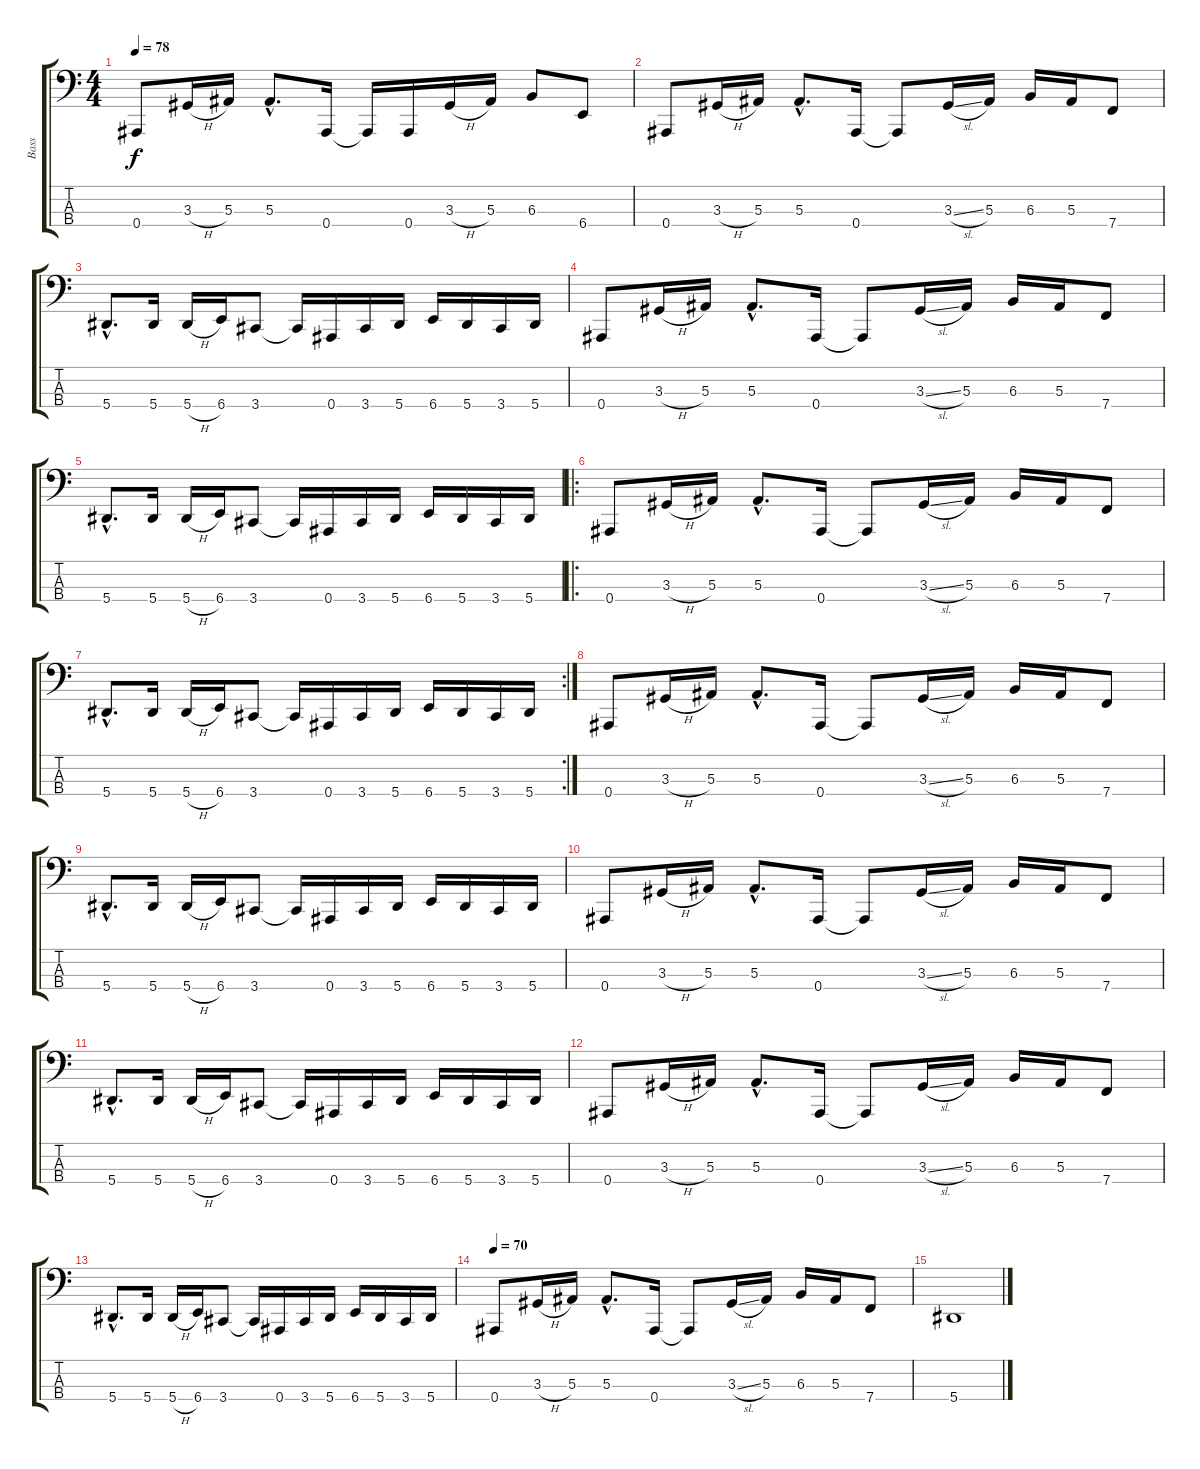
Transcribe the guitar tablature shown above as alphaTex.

\track ("Bass" "Bass") {instrument electricbasspick}
\staff {score tabs}
\tuning (Eb2 Bb1 F1 Bb0) {hide}
\ts (4 4)
\tempo 78
\clef f4
\ks c
0.4.8{dy f} 3.3{h}.16 5.3.16 5.3{hac}.8{d} 0.4.16 0.4{t}.16 0.4.16 3.3{h}.16 5.3.16 6.3.8 6.4.8 |
0.4.8 3.3{h}.16 5.3.16 5.3{hac}.8{d} 0.4.16 0.4{t}.8 3.3{sl}.16 5.3.16 6.3.16 5.3.16 7.4.8 |
5.4{hac}.8{d} 5.4.16 5.4{h}.16 6.4.16 3.4.8 3.4{t}.16 0.4.16 3.4.16 5.4.16 6.4.16 5.4.16 3.4.16 5.4.16 |
0.4.8 3.3{h}.16 5.3.16 5.3{hac}.8{d} 0.4.16 0.4{t}.8 3.3{sl}.16 5.3.16 6.3.16 5.3.16 7.4.8 |
5.4{hac}.8{d} 5.4.16 5.4{h}.16 6.4.16 3.4.8 3.4{t}.16 0.4.16 3.4.16 5.4.16 6.4.16 5.4.16 3.4.16 5.4.16 |
\ro
0.4.8 3.3{h}.16 5.3.16 5.3{hac}.8{d} 0.4.16 0.4{t}.8 3.3{sl}.16 5.3.16 6.3.16 5.3.16 7.4.8 |
\rc 2
5.4{hac}.8{d} 5.4.16 5.4{h}.16 6.4.16 3.4.8 3.4{t}.16 0.4.16 3.4.16 5.4.16 6.4.16 5.4.16 3.4.16 5.4.16 |
0.4.8 3.3{h}.16 5.3.16 5.3{hac}.8{d} 0.4.16 0.4{t}.8 3.3{sl}.16 5.3.16 6.3.16 5.3.16 7.4.8 |
5.4{hac}.8{d} 5.4.16 5.4{h}.16 6.4.16 3.4.8 3.4{t}.16 0.4.16 3.4.16 5.4.16 6.4.16 5.4.16 3.4.16 5.4.16 |
0.4.8 3.3{h}.16 5.3.16 5.3{hac}.8{d} 0.4.16 0.4{t}.8 3.3{sl}.16 5.3.16 6.3.16 5.3.16 7.4.8 |
5.4{hac}.8{d} 5.4.16 5.4{h}.16 6.4.16 3.4.8 3.4{t}.16 0.4.16 3.4.16 5.4.16 6.4.16 5.4.16 3.4.16 5.4.16 |
0.4.8 3.3{h}.16 5.3.16 5.3{hac}.8{d} 0.4.16 0.4{t}.8 3.3{sl}.16 5.3.16 6.3.16 5.3.16 7.4.8 |
5.4{hac}.8{d} 5.4.16 5.4{h}.16 6.4.16 3.4.8 3.4{t}.16 0.4.16 3.4.16 5.4.16 6.4.16 5.4.16 3.4.16 5.4.16 |
\tempo 70
0.4.8 3.3{h}.16 5.3.16 5.3{hac}.8{d} 0.4.16 0.4{t}.8 3.3{sl}.16 5.3.16 6.3.16 5.3.16 7.4.8 |
5.4.1
